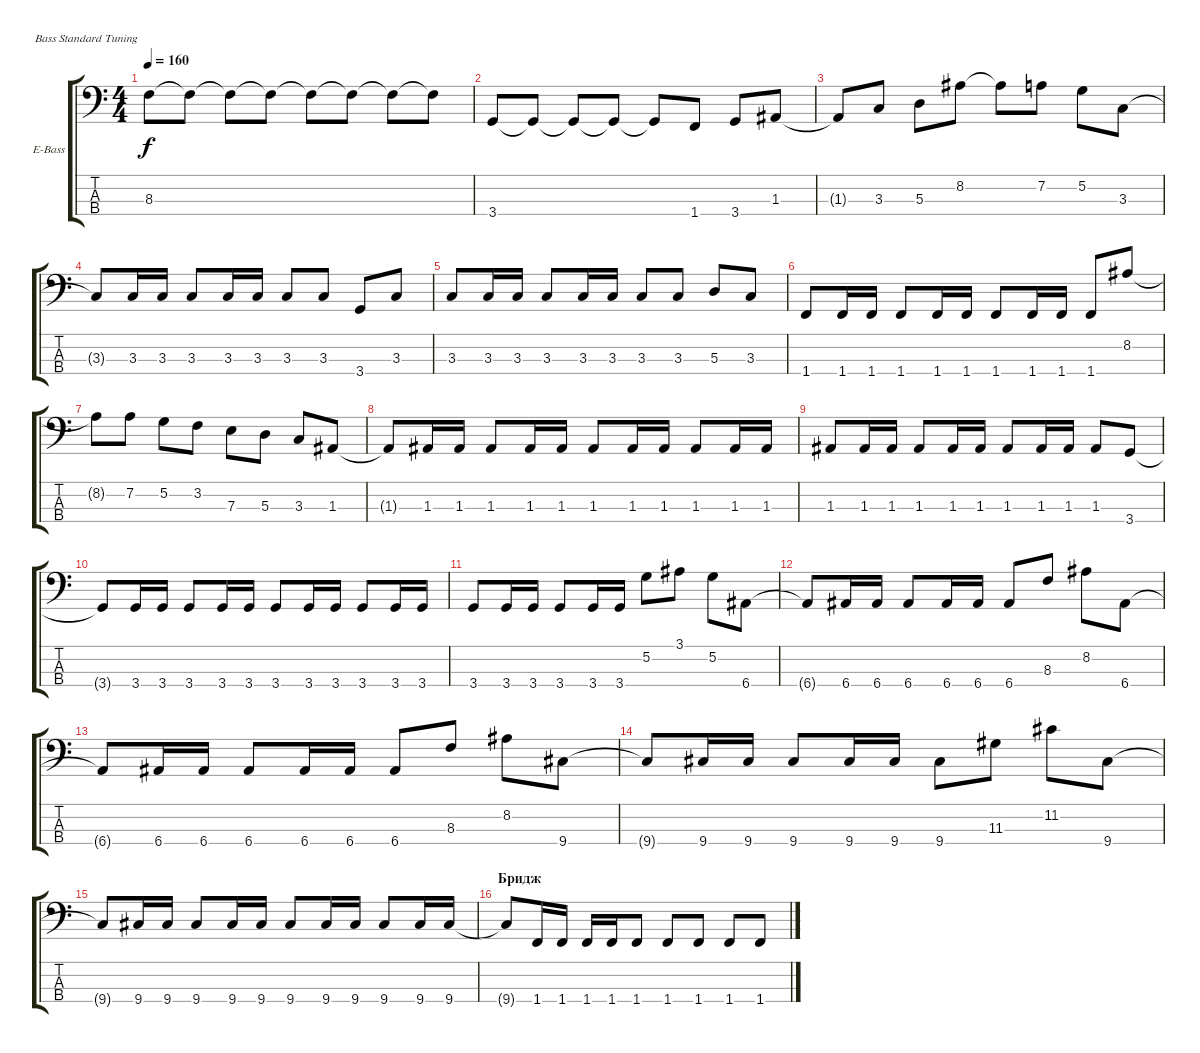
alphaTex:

\bracketExtendMode groupsimilarinstruments
\firstSystemTrackNameOrientation horizontal
\otherSystemsTrackNameOrientation horizontal
\track ("Алик Грановский" "E-Bass") {instrument electricbassfinger}
\staff {score tabs}
\tuning (G2 D2 A1 E1)
\ts (4 4)
\tempo 160
\clef f4
\ks c
8.3{t}.8{dy f} 8.3{t}.8 8.3{t}.8 8.3{t}.8 8.3{t}.8 8.3{t}.8 8.3{t}.8 8.3{t}.8 |
3.4.8 3.4{t}.8 3.4{t}.8 3.4{t}.8 3.4{t}.8 1.4.8 3.4.8 1.3.8 |
1.3{t}.8 3.3.8 5.3.8 8.2.8 8.2{t}.8 7.2.8 5.2.8 3.3.8 |
3.3{t}.8 3.3.16 3.3.16 3.3.8 3.3.16 3.3.16 3.3.8 3.3.8 3.4.8 3.3.8 |
3.3.8 3.3.16 3.3.16 3.3.8 3.3.16 3.3.16 3.3.8 3.3.8 5.3.8 3.3.8 |
1.4.8 1.4.16 1.4.16 1.4.8 1.4.16 1.4.16 1.4.8 1.4.16 1.4.16 1.4.8 8.2.8 |
8.2{t}.8 7.2.8 5.2.8 3.2.8 7.3.8 5.3.8 3.3.8 1.3.8 |
1.3{t}.8 1.3.16 1.3.16 1.3.8 1.3.16 1.3.16 1.3.8 1.3.16 1.3.16 1.3.8 1.3.16 1.3.16 |
1.3.8 1.3.16 1.3.16 1.3.8 1.3.16 1.3.16 1.3.8 1.3.16 1.3.16 1.3.8 3.4.8 |
3.4{t}.8 3.4.16 3.4.16 3.4.8 3.4.16 3.4.16 3.4.8 3.4.16 3.4.16 3.4.8 3.4.16 3.4.16 |
3.4.8 3.4.16 3.4.16 3.4.8 3.4.16 3.4.16 5.2.8 3.1.8 5.2.8 6.4.8 |
6.4{t}.8 6.4.16 6.4.16 6.4.8 6.4.16 6.4.16 6.4.8 8.3.8 8.2.8 6.4.8 |
6.4{t}.8 6.4.16 6.4.16 6.4.8 6.4.16 6.4.16 6.4.8 8.3.8 8.2.8 9.4.8 |
9.4{t}.8 9.4.16 9.4.16 9.4.8 9.4.16 9.4.16 9.4.8 11.3.8 11.2.8 9.4.8 |
9.4{t}.8 9.4.16 9.4.16 9.4.8 9.4.16 9.4.16 9.4.8 9.4.16 9.4.16 9.4.8 9.4.16 9.4.16 |
\section ("" "Бридж")
9.4{t}.8 1.4.16 1.4.16 1.4.16 1.4.16 1.4.8 1.4.8 1.4.8 1.4.8 1.4.8
